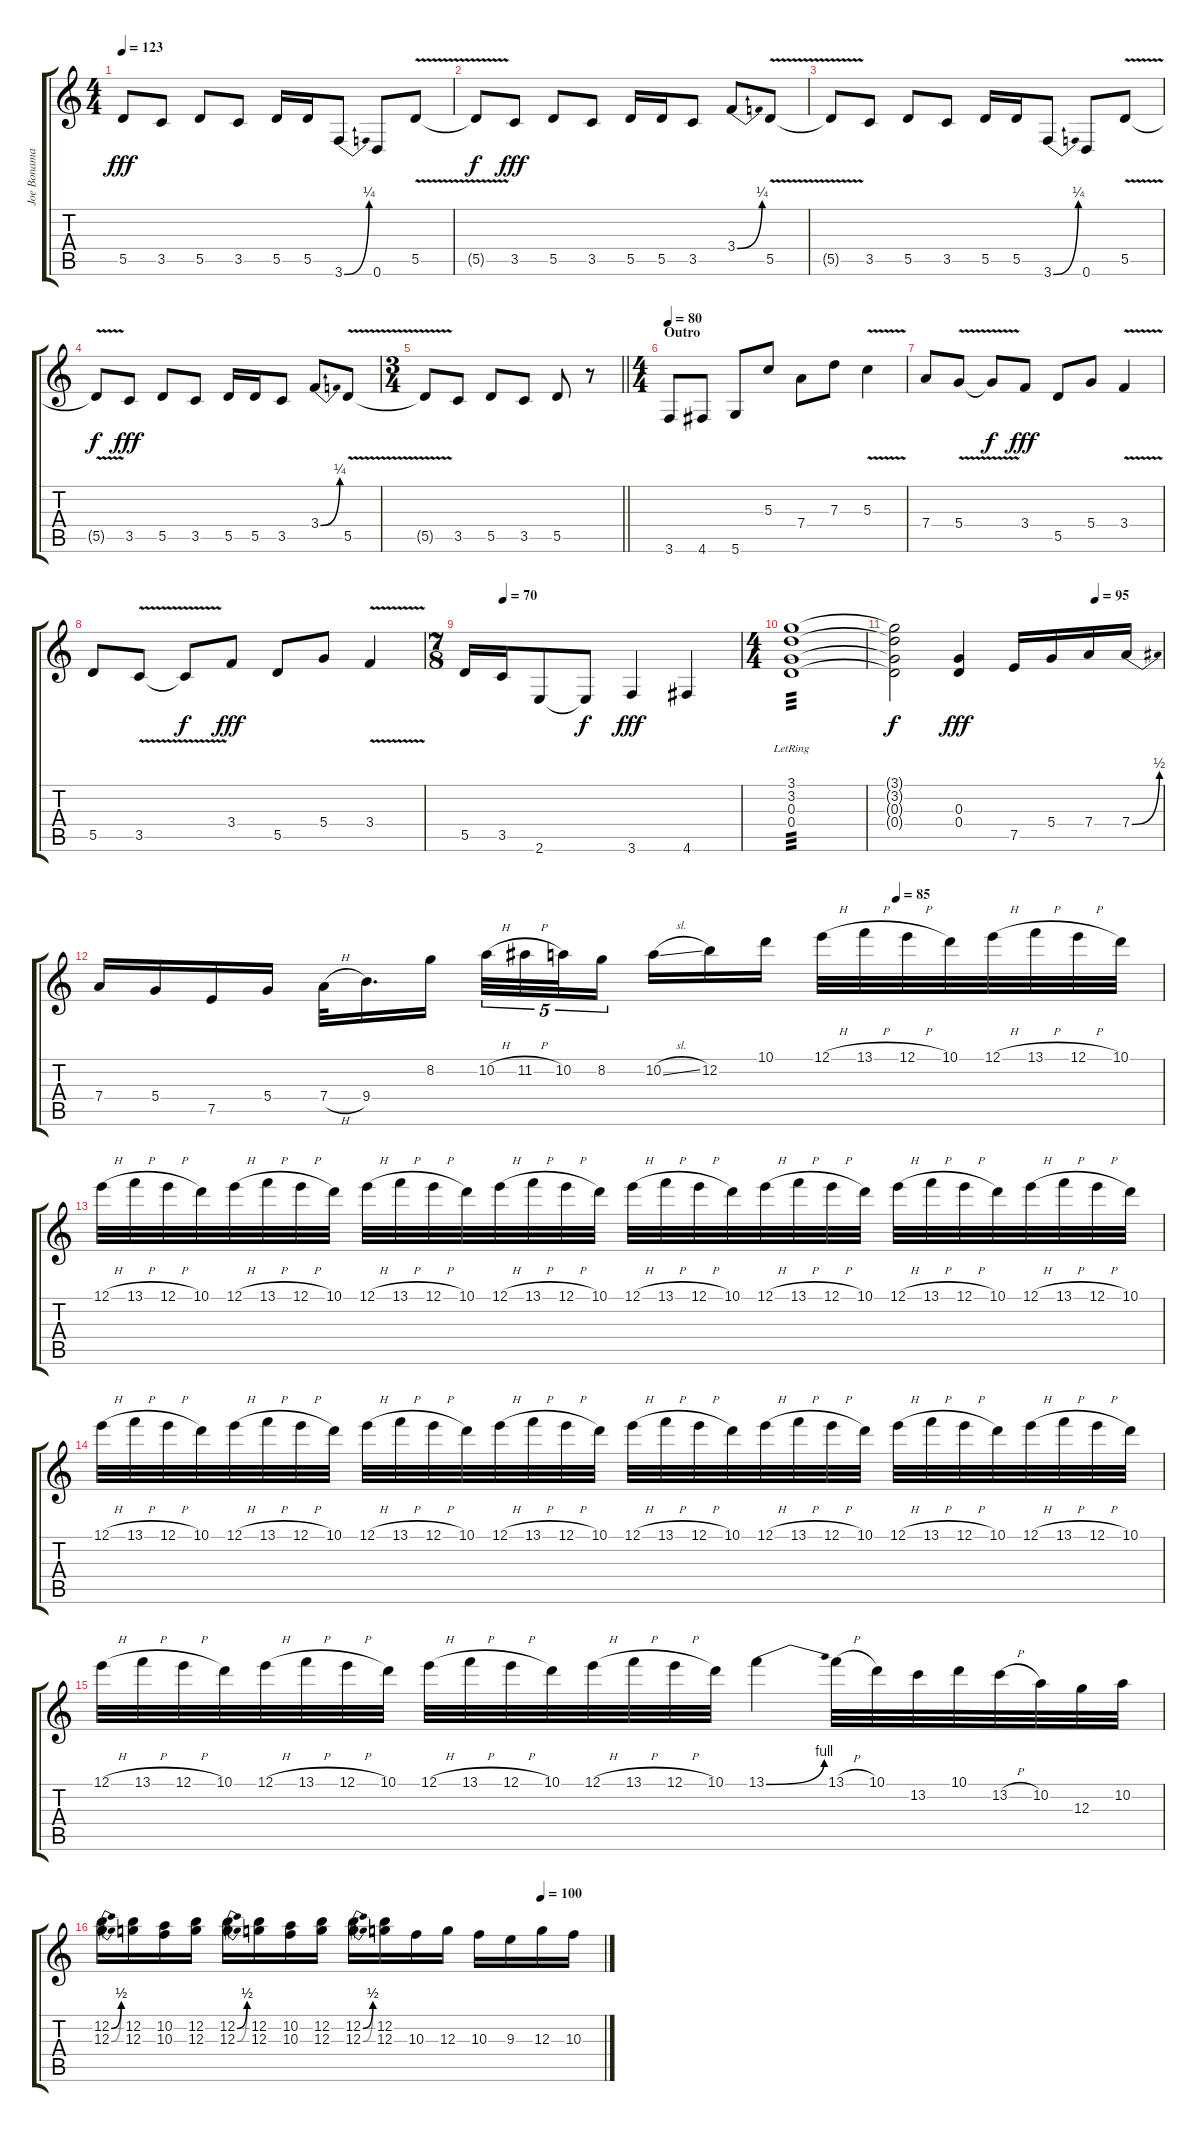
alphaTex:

\track ("Joe Bonamassa - Guitar" "Joe Bonama") {instrument overdrivenguitar}
\staff {score tabs}
\tuning (E4 B3 G3 D3 A2 D2) {hide}
\ts (4 4)
\tempo 123
\clef g2
\ks c
5.5{t}.8{dy fff} 3.5.8 5.5.8 3.5.8 5.5.16 5.5.16 3.6{be (bend 0 0 60 1)}.8 0.6.8 5.5{v}.8 |
5.5{t}.8{dy f} 3.5.8{dy fff} 5.5.8 3.5.8 5.5.16 5.5.16 3.5.8 3.4{be (bend 0 0 60 1)}.8 5.5{v}.8 |
5.5{t}.8 3.5.8 5.5.8 3.5.8 5.5.16 5.5.16 3.6{be (bend 0 0 60 1)}.8 0.6.8 5.5{v}.8 |
5.5{t}.8{dy f} 3.5.8{dy fff} 5.5.8 3.5.8 5.5.16 5.5.16 3.5.8 3.4{be (bend 0 0 60 1)}.8 5.5{v}.8 |
\ts (3 4)
\barLineRight lightlight
5.5{t}.8 3.5.8 5.5.8 3.5.8 5.5.8 r.8 |
\ts (4 4)
\section ("" "Outro")
\tempo 80
3.6.8 4.6.8 5.6.8 5.3.8 7.4.8 7.3.8 5.3{v}.4 |
7.4.8 5.4{v}.8 5.4{t}.8{dy f} 3.4.8{dy fff} 5.5.8 5.4.8 3.4{v}.4 |
5.5.8 3.5{v}.8 3.5{t}.8{dy f} 3.4.8{dy fff} 5.5.8 5.4.8 3.4{v}.4 |
\ts (7 8)
\tempo (70 0.14285714285714285)
5.5.16 3.5.16 2.6.8 2.6{t}.8{dy f} 3.6.4{dy fff} 4.6.4 |
\ts (4 4)
(3.1{lr} 3.2{lr} 0.3{lr} 0.4{lr}).1{tp 3} |
\tempo (95 0.75)
(3.1{t} 3.2{t} 0.3{t} 0.4{t}).2{dy f} (0.3 0.4).4{dy fff} 7.5.16 5.4.16 7.4.16 7.4{be (bend 0 0 60 2)}.16 |
\tempo (85 0.75)
7.4.16 5.4.16 7.5.16 5.4.16 7.4{h}.32 9.4.16{d} 8.2.16{beam splitsecondary} 10.2{h}.32{tu (5 4)} 11.2{h}.32{tu (5 4)} 10.2.32{tu (5 4)} 8.2.16{tu (5 4) beam splitsecondary} 10.2{sl}.16 12.2.16 10.1.16 12.1{h}.32 13.1{h}.32 12.1{h}.32 10.1.32 12.1{h}.32 13.1{h}.32 12.1{h}.32 10.1.32 |
12.1{h}.32 13.1{h}.32 12.1{h}.32 10.1.32 12.1{h}.32 13.1{h}.32 12.1{h}.32 10.1.32 12.1{h}.32 13.1{h}.32 12.1{h}.32 10.1.32 12.1{h}.32 13.1{h}.32 12.1{h}.32 10.1.32 12.1{h}.32 13.1{h}.32 12.1{h}.32 10.1.32 12.1{h}.32 13.1{h}.32 12.1{h}.32 10.1.32 12.1{h}.32 13.1{h}.32 12.1{h}.32 10.1.32 12.1{h}.32 13.1{h}.32 12.1{h}.32 10.1.32 |
12.1{h}.32 13.1{h}.32 12.1{h}.32 10.1.32 12.1{h}.32 13.1{h}.32 12.1{h}.32 10.1.32 12.1{h}.32 13.1{h}.32 12.1{h}.32 10.1.32 12.1{h}.32 13.1{h}.32 12.1{h}.32 10.1.32 12.1{h}.32 13.1{h}.32 12.1{h}.32 10.1.32 12.1{h}.32 13.1{h}.32 12.1{h}.32 10.1.32 12.1{h}.32 13.1{h}.32 12.1{h}.32 10.1.32 12.1{h}.32 13.1{h}.32 12.1{h}.32 10.1.32 |
12.1{h}.32 13.1{h}.32 12.1{h}.32 10.1.32 12.1{h}.32 13.1{h}.32 12.1{h}.32 10.1.32 12.1{h}.32 13.1{h}.32 12.1{h}.32 10.1.32 12.1{h}.32 13.1{h}.32 12.1{h}.32 10.1.32 13.1{be (bend 0 0 60 4)}.4 13.1{h}.32 10.1.32 13.2.32 10.1.32 13.2{h}.32 10.2.32 12.3.32 10.2.32 |
\tempo (100 0.875)
(12.2{be (bend 0 0 60 2)} 12.3{be (bend 0 0 60 2)}).16 (12.2 12.3).16 (10.2 10.3).16 (12.2 12.3).16 (12.2{be (bend 0 0 60 2)} 12.3{be (bend 0 0 60 2)}).16 (12.2 12.3).16 (10.2 10.3).16 (12.2 12.3).16 (12.2{be (bend 0 0 60 2)} 12.3{be (bend 0 0 60 2)}).16 (12.2 12.3).16 10.3.16 12.3.16 10.3.16 9.3.16 12.3.16 10.3.16
